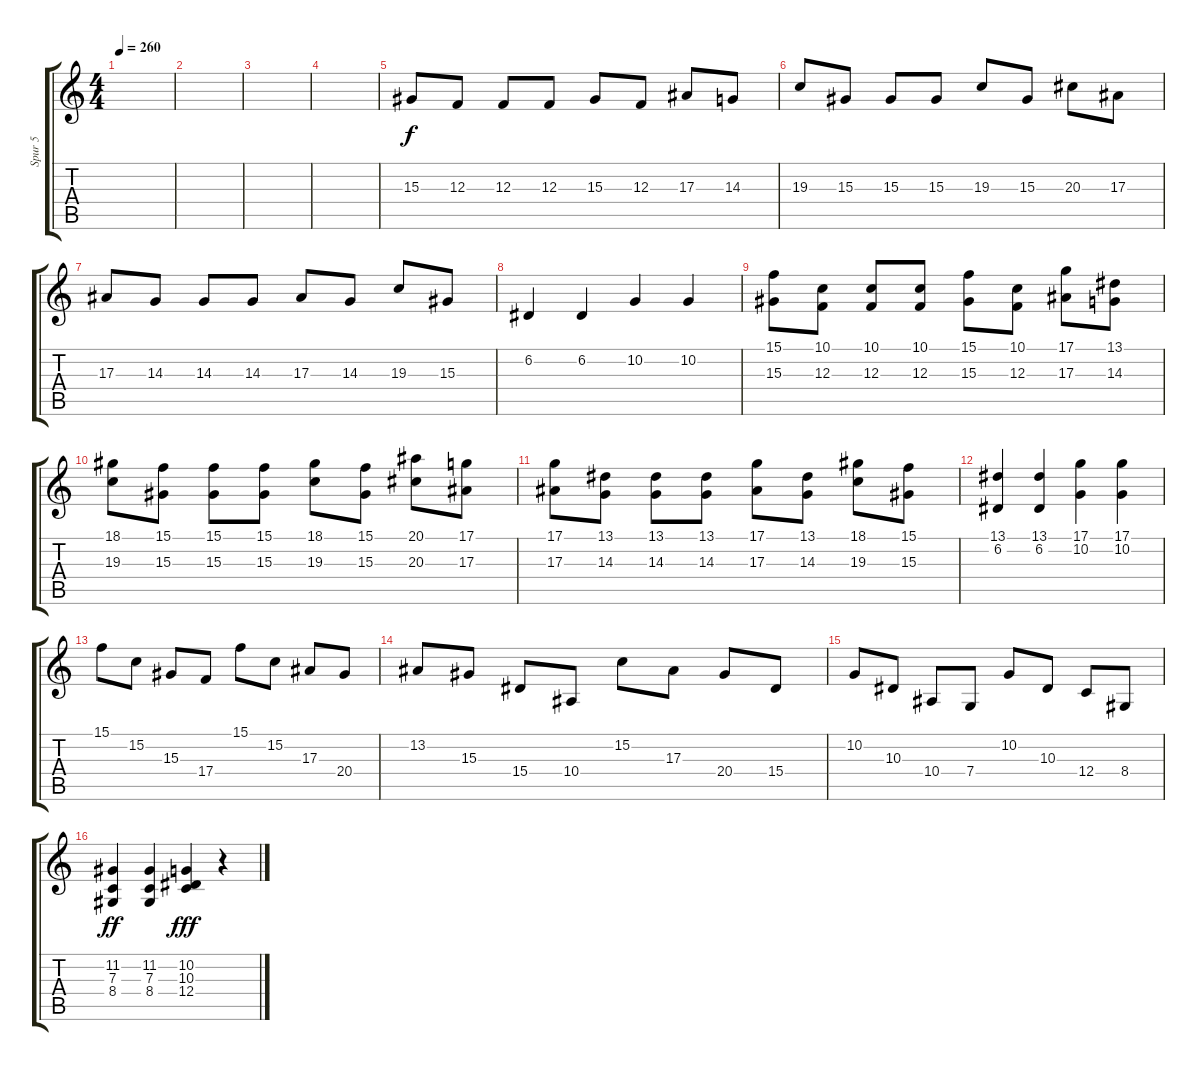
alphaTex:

\track ("Spur 5" "Spur 5") {instrument stringensemble1}
\staff {score tabs}
\tuning (D4 A3 F3 C3 G2 D2) {hide}
\ts (4 4)
\tempo 260
\clef g2
\ks c
|
|
|
|
15.3.8 12.3.8 12.3.8 12.3.8 15.3.8 12.3.8 17.3.8 14.3.8 |
19.3.8 15.3.8 15.3.8 15.3.8 19.3.8 15.3.8 20.3.8 17.3.8 |
17.3.8 14.3.8 14.3.8 14.3.8 17.3.8 14.3.8 19.3.8 15.3.8 |
6.2.4 6.2.4 10.2.4 10.2.4 |
(15.1 15.3).8 (10.1 12.3).8 (10.1 12.3).8 (10.1 12.3).8 (15.1 15.3).8 (10.1 12.3).8 (17.1 17.3).8 (13.1 14.3).8 |
(18.1 19.3).8 (15.1 15.3).8 (15.1 15.3).8 (15.1 15.3).8 (18.1 19.3).8 (15.1 15.3).8 (20.1 20.3).8 (17.1 17.3).8 |
(17.1 17.3).8 (13.1 14.3).8 (13.1 14.3).8 (13.1 14.3).8 (17.1 17.3).8 (13.1 14.3).8 (18.1 19.3).8 (15.1 15.3).8 |
(13.1 6.2).4 (13.1 6.2).4 (17.1 10.2).4 (17.1 10.2).4 |
15.1.8{volume 15} 15.2.8 15.3.8 17.4.8 15.1.8 15.2.8 17.3.8 20.4.8 |
13.2.8 15.3.8 15.4.8 10.4.8 15.2.8 17.3.8 20.4.8 15.4.8 |
10.2.8 10.3.8 10.4.8 7.4.8 10.2.8 10.3.8 12.4.8 8.4.8 |
(11.2 7.3 8.4).4{dy ff} (11.2 7.3 8.4).4 (10.2 10.3 12.4).4{dy fff} r.4
